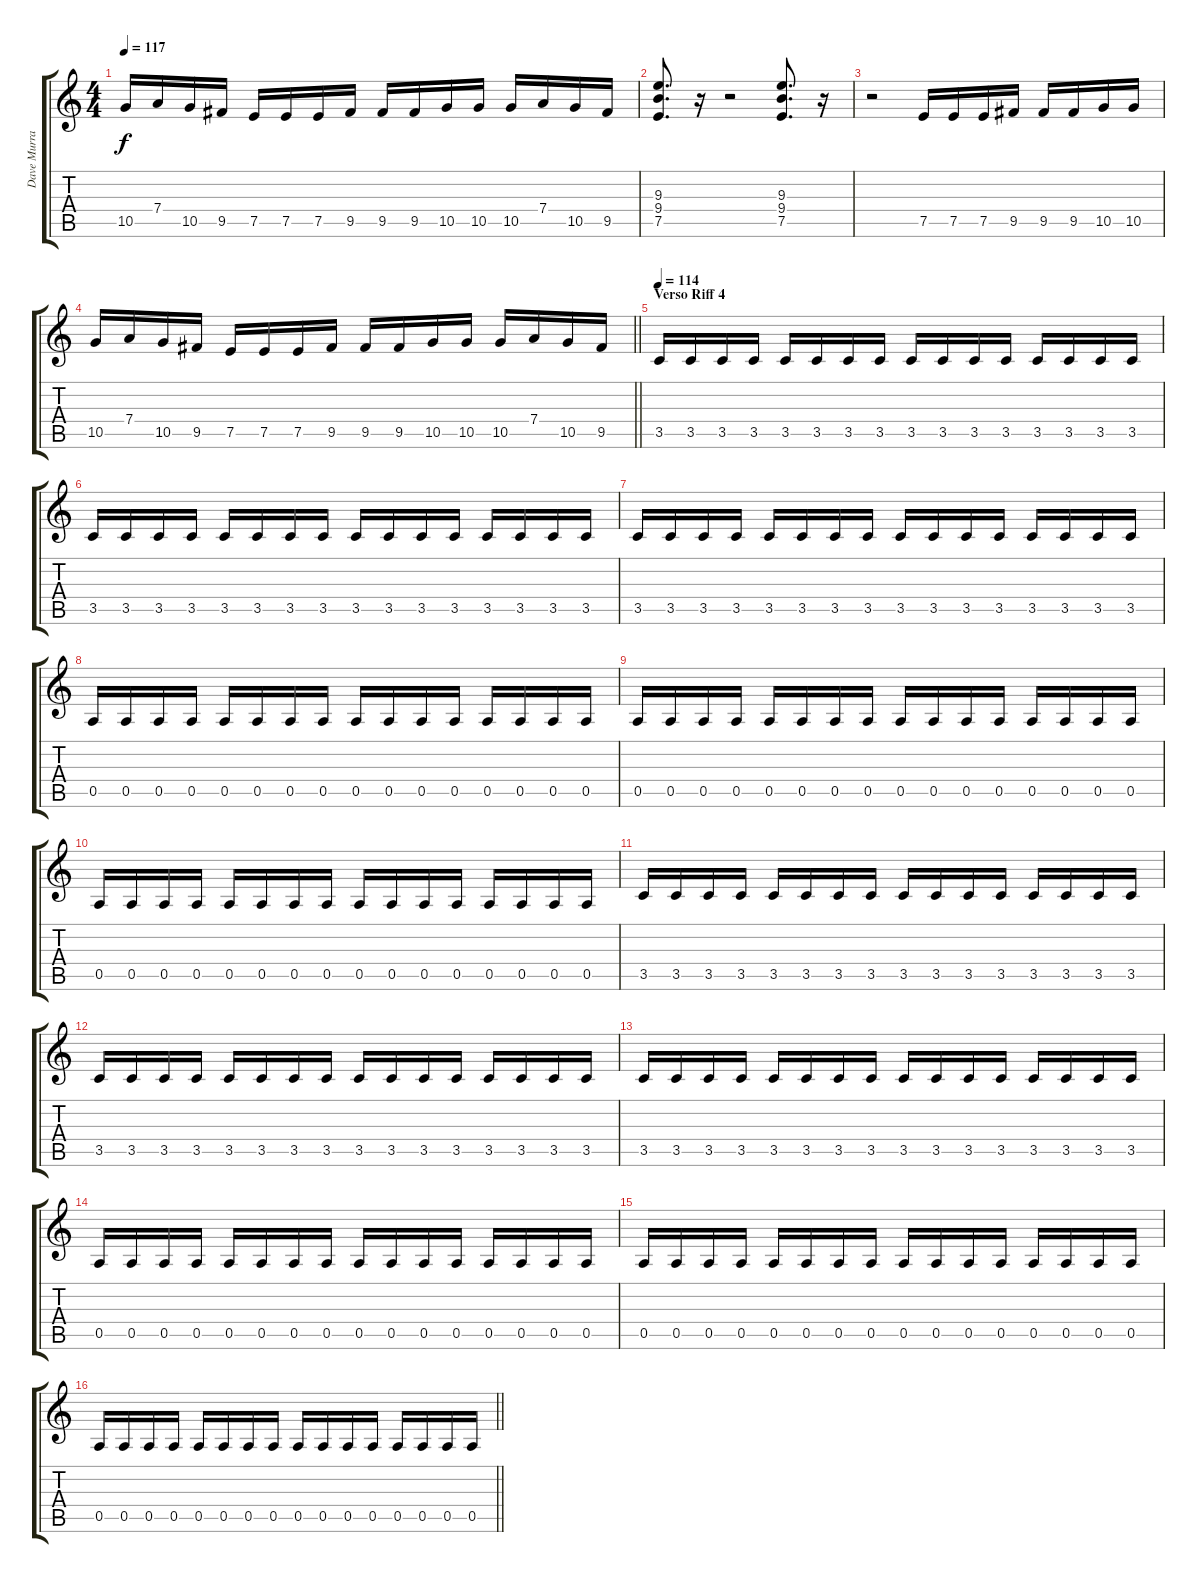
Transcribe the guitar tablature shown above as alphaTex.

\track ("Dave Murray" "Dave Murra") {instrument distortionguitar}
\staff {score tabs}
\tuning (E4 B3 G3 D3 A2 E2) {hide}
\ts (4 4)
\tempo 117
\clef g2
\ks c
10.5.16{dy f} 7.4.16 10.5.16 9.5.16 7.5.16 7.5.16 7.5.16 9.5.16 9.5.16 9.5.16 10.5.16 10.5.16 10.5.16 7.4.16 10.5.16 9.5.16 |
(9.3 9.4 7.5).8{d} r.16 r.2 (9.3 9.4 7.5).8{d} r.16 |
r.2 7.5.16 7.5.16 7.5.16 9.5.16 9.5.16 9.5.16 10.5.16 10.5.16 |
\barLineRight lightlight
10.5.16 7.4.16 10.5.16 9.5.16 7.5.16 7.5.16 7.5.16 9.5.16 9.5.16 9.5.16 10.5.16 10.5.16 10.5.16 7.4.16 10.5.16 9.5.16 |
\section ("" "Verso Riff 4")
\tempo 114
3.5.16 3.5.16 3.5.16 3.5.16 3.5.16 3.5.16 3.5.16 3.5.16 3.5.16 3.5.16 3.5.16 3.5.16 3.5.16 3.5.16 3.5.16 3.5.16 |
3.5.16 3.5.16 3.5.16 3.5.16 3.5.16 3.5.16 3.5.16 3.5.16 3.5.16 3.5.16 3.5.16 3.5.16 3.5.16 3.5.16 3.5.16 3.5.16 |
3.5.16 3.5.16 3.5.16 3.5.16 3.5.16 3.5.16 3.5.16 3.5.16 3.5.16 3.5.16 3.5.16 3.5.16 3.5.16 3.5.16 3.5.16 3.5.16 |
0.5.16 0.5.16 0.5.16 0.5.16 0.5.16 0.5.16 0.5.16 0.5.16 0.5.16 0.5.16 0.5.16 0.5.16 0.5.16 0.5.16 0.5.16 0.5.16 |
0.5.16 0.5.16 0.5.16 0.5.16 0.5.16 0.5.16 0.5.16 0.5.16 0.5.16 0.5.16 0.5.16 0.5.16 0.5.16 0.5.16 0.5.16 0.5.16 |
0.5.16 0.5.16 0.5.16 0.5.16 0.5.16 0.5.16 0.5.16 0.5.16 0.5.16 0.5.16 0.5.16 0.5.16 0.5.16 0.5.16 0.5.16 0.5.16 |
3.5.16 3.5.16 3.5.16 3.5.16 3.5.16 3.5.16 3.5.16 3.5.16 3.5.16 3.5.16 3.5.16 3.5.16 3.5.16 3.5.16 3.5.16 3.5.16 |
3.5.16 3.5.16 3.5.16 3.5.16 3.5.16 3.5.16 3.5.16 3.5.16 3.5.16 3.5.16 3.5.16 3.5.16 3.5.16 3.5.16 3.5.16 3.5.16 |
3.5.16 3.5.16 3.5.16 3.5.16 3.5.16 3.5.16 3.5.16 3.5.16 3.5.16 3.5.16 3.5.16 3.5.16 3.5.16 3.5.16 3.5.16 3.5.16 |
0.5.16 0.5.16 0.5.16 0.5.16 0.5.16 0.5.16 0.5.16 0.5.16 0.5.16 0.5.16 0.5.16 0.5.16 0.5.16 0.5.16 0.5.16 0.5.16 |
0.5.16 0.5.16 0.5.16 0.5.16 0.5.16 0.5.16 0.5.16 0.5.16 0.5.16 0.5.16 0.5.16 0.5.16 0.5.16 0.5.16 0.5.16 0.5.16 |
\barLineRight lightlight
0.5.16 0.5.16 0.5.16 0.5.16 0.5.16 0.5.16 0.5.16 0.5.16 0.5.16 0.5.16 0.5.16 0.5.16 0.5.16 0.5.16 0.5.16 0.5.16
